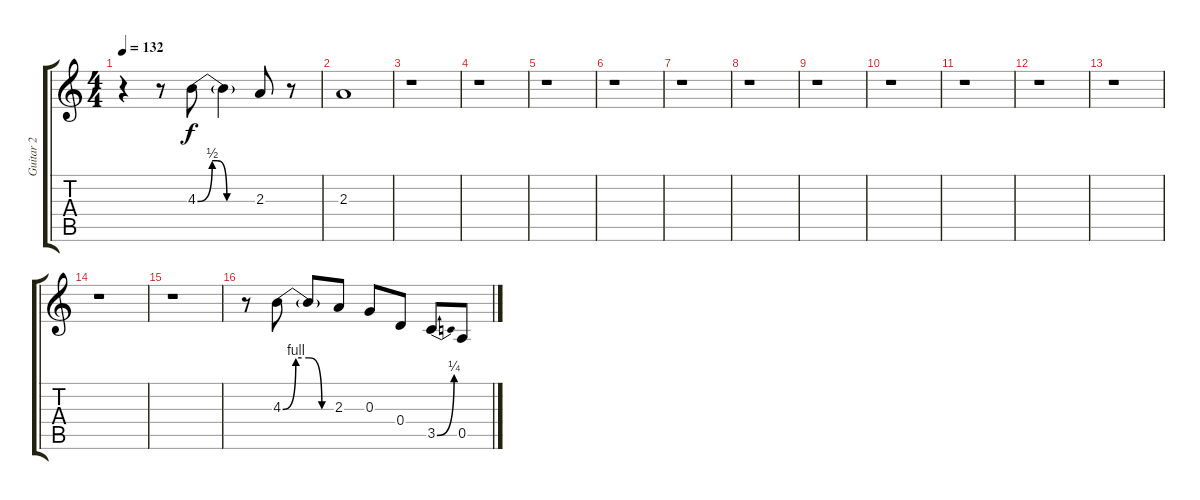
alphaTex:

\track ("Guitar 2" "Guitar 2") {instrument distortionguitar}
\staff {score tabs}
\tuning (E4 B3 G3 D3 A2 E2) {hide}
\ts (4 4)
\tempo 132
\clef g2
\ks c
r.4{dy f} r.8 4.3{be (custom 0 0 15 2 20 2 30 0 45 0 60 0)}.8 4.3{t}.4 2.3.8 r.8 |
2.3.1 |
r.1 |
r.1 |
r.1 |
r.1 |
r.1 |
r.1 |
r.1 |
r.1 |
r.1 |
r.1 |
r.1 |
r.1 |
r.1 |
r.8 4.3{be (custom 0 0 15 4 30 4 45 0 60 0)}.8 4.3{t}.8 2.3.8 0.3.8 0.4.8 3.5{be (bend 0 0 60 1)}.8 0.5.8
